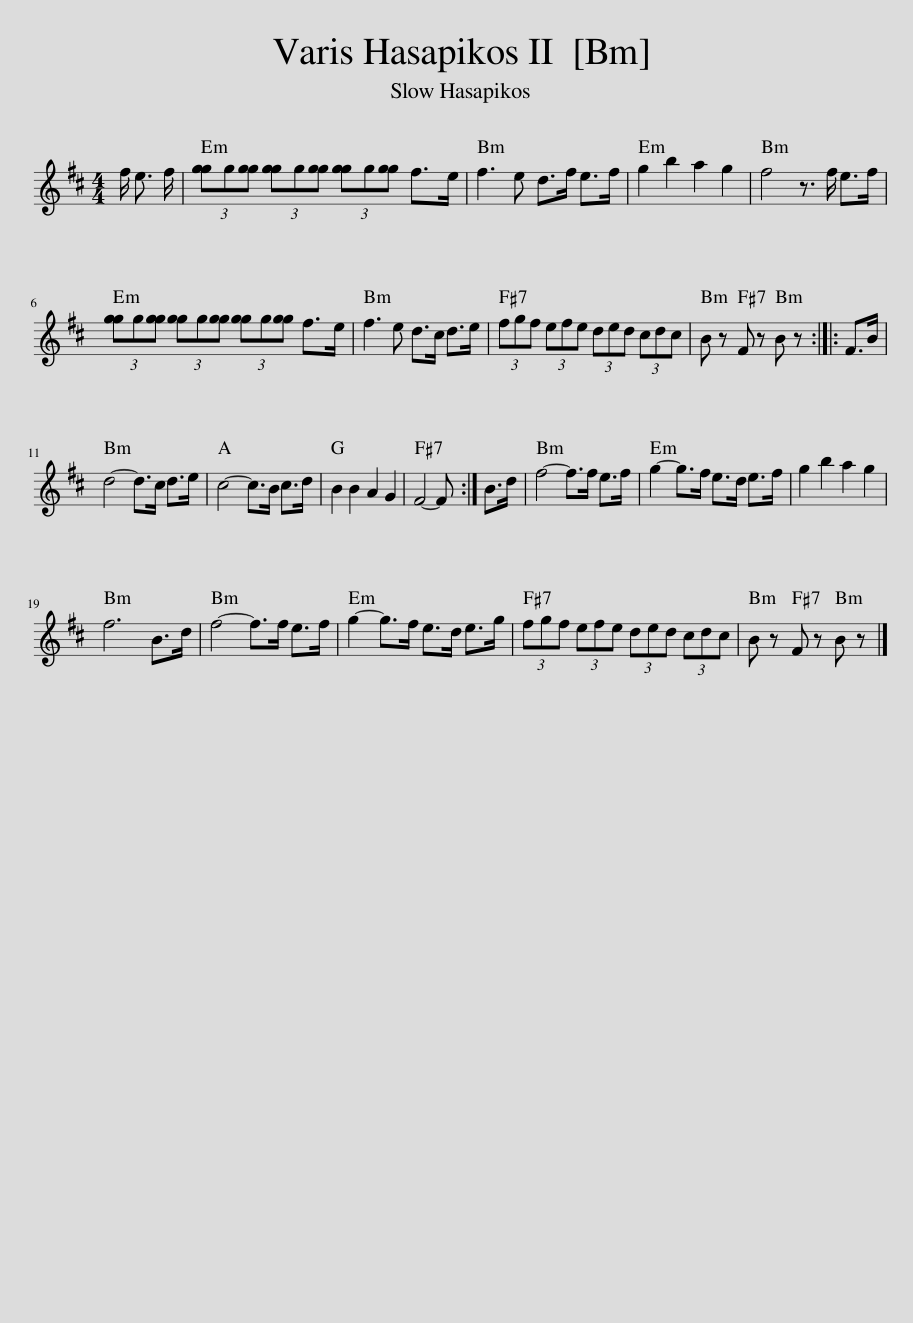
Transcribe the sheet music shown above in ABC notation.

X:1
L:1/8
M:4/4
I:linebreak $
K:Bmin
V:1 treble
V:1
 f/ e3/2 f/ | (3[gg]g[gg] (3[gg]g[gg] (3[gg]g[gg] f>e | f3 e d>f e>f | g2 b2 a2 g2 | f4 z3/2 f/ e>f |$ %5
 (3[gg]g[gg] (3[gg]g[gg] (3[gg]g[gg] f>e | f3 e d>c d>e | (3fgf (3efe (3ded (3cdc | B z F z B z :: F>B |$ %10
 d4- d>c d>e | c4- c>B c>d | B2 B2 A2 G2 | F4- F :| B>d | %15
 f4- f>f e>f | g2- g>f e>d e>f | g2 b2 a2 g2 |$ f6 B>d | f4- f>f e>f | %20
 g2- g>f e>d e>g | (3fgf (3efe (3ded (3cdc | B z F z B z |] %23
